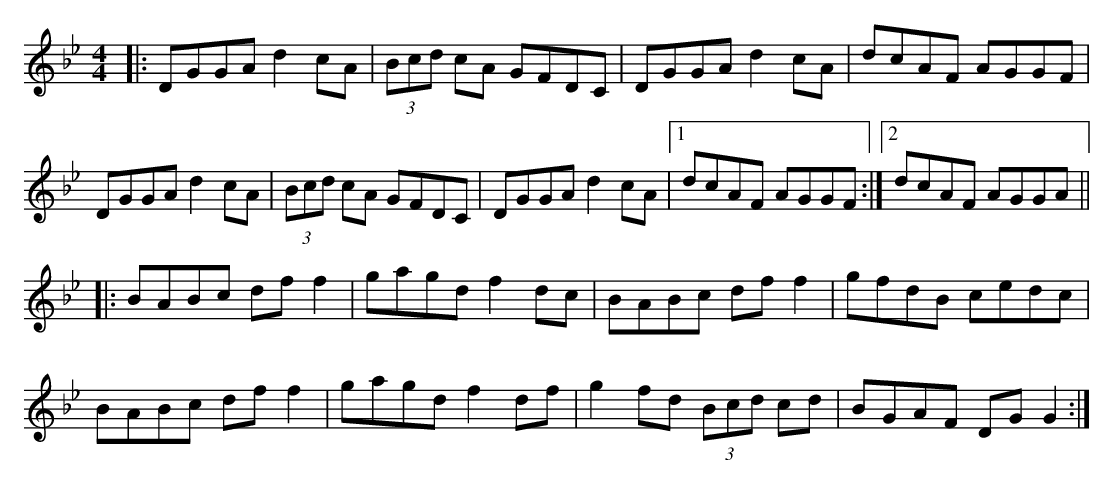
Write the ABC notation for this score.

X:1
M:4/4
K:Gmin
|:DGGA d2cA|(3Bcd cA GFDC|DGGA d2cA|dcAF AGGF|
DGGA d2cA|(3Bcd cA GFDC|DGGA d2cA|1 dcAF AGGF:|2 dcAF AGGA||
|:BABc dff2|gagd f2dc|BABc dff2|gfdB cedc|
BABc dff2|gagd f2df|g2fd (3Bcd cd|BGAF DGG2:|
